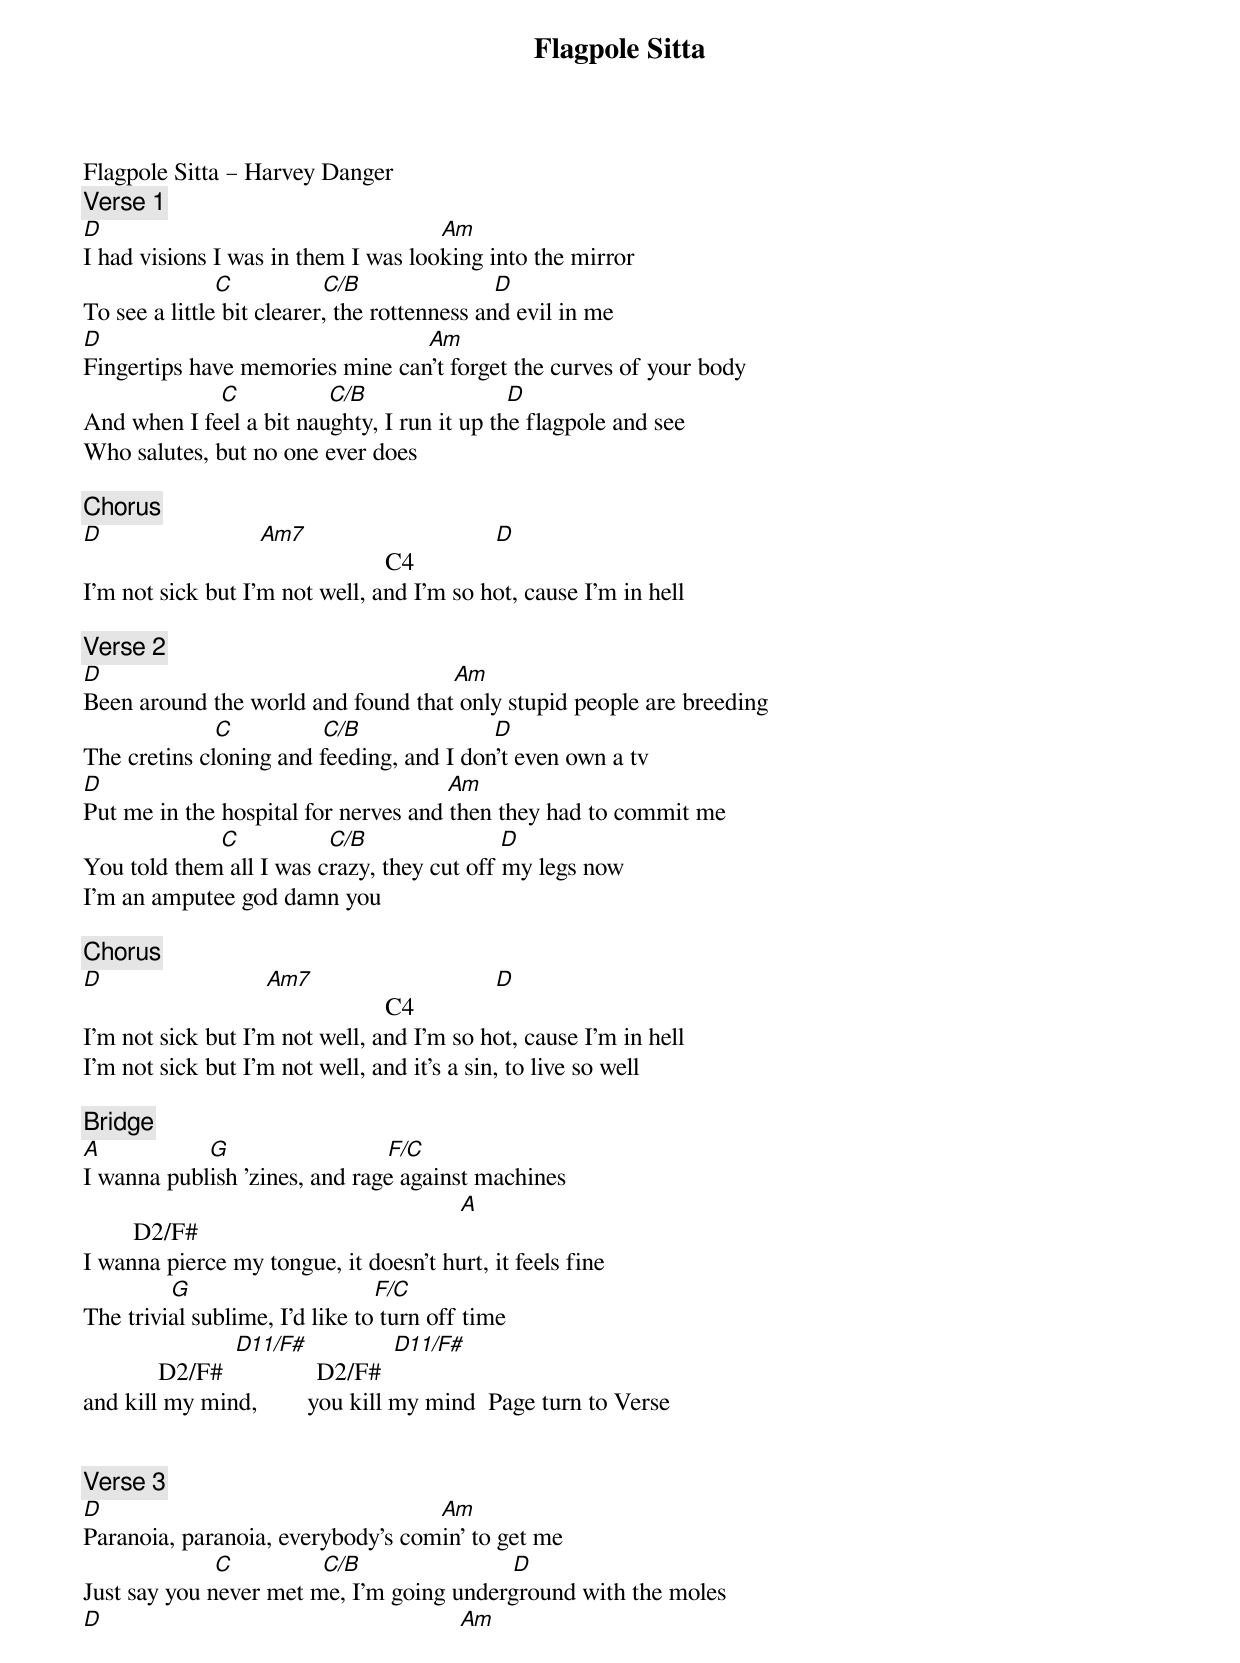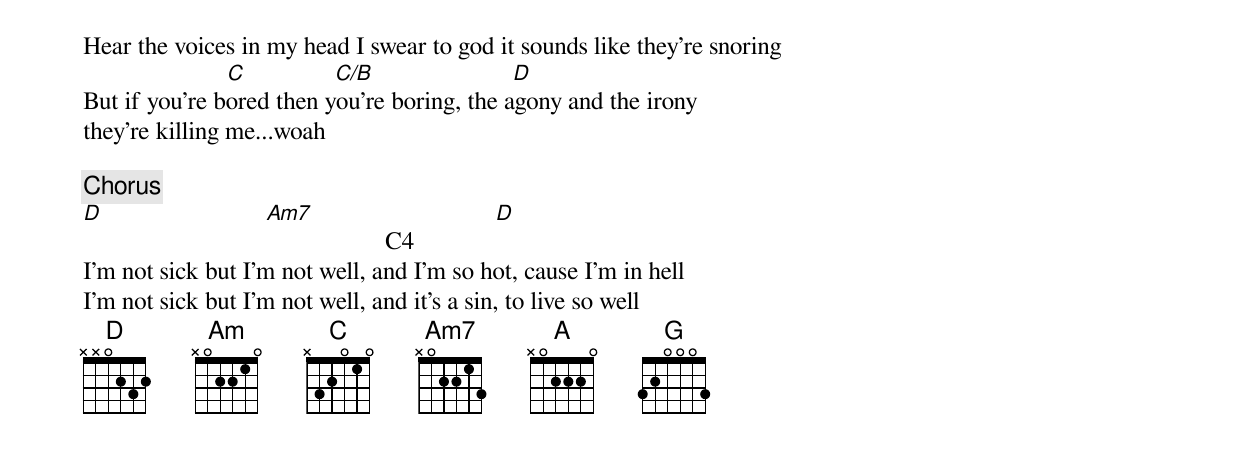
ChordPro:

{title: Flagpole Sitta}
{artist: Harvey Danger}
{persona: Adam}
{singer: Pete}
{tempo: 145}
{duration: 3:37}
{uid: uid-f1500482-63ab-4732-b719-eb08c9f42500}
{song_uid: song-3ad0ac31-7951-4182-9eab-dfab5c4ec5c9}



Flagpole Sitta – Harvey Danger
{comment: Verse 1}
[D]                                                  				[Am]
I had visions I was in them I was looking into the mirror
                   	 [C]           		 [C/B]                    	[D]
To see a little bit clearer, the rottenness and evil in me
[D]                                                  		[Am]
Fingertips have memories mine can't forget the curves of your body
                   	 	[C]           		 [C/B]                    		[D]
And when I feel a bit naughty, I run it up the flagpole and see
Who salutes, but no one ever does

{comment: Chorus}
[D]                        	[Am7]                  		C4           		[D]
I'm not sick but I'm not well, and I'm so hot, cause I'm in hell

{comment: Verse 2}
[D]                                                  						[Am]
Been around the world and found that only stupid people are breeding
                   	 [C]           		 [C/B]                    	[D]
The cretins cloning and feeding, and I don't even own a tv
[D]                                                  					[Am]
Put me in the hospital for nerves and then they had to commit me
                   	 	[C]           		 [C/B]                    	[D]
You told them all I was crazy, they cut off my legs now
I'm an amputee god damn you

{comment: Chorus}
[D]                        		[Am7]                  	C4           		[D]
I'm not sick but I'm not well, and I'm so hot, cause I'm in hell
I'm not sick but I'm not well, and it's a sin, to live so well

{comment: Bridge}
[A]                	[G]                      		 [F/C]
I wanna publish 'zines, and rage against machines
        D2/F#                                      			 [A]
I wanna pierce my tongue, it doesn't hurt, it feels fine
           		 [G]                             [F/C]
The trivial sublime, I'd like to turn off time
            D2/F#  [D11/F#]             D2/F#  [D11/F#]
and kill my mind,        you kill my mind		Page turn to Verse


{comment: Verse 3}
[D]                                                  				[Am]
Paranoia, paranoia, everybody's comin' to get me
                   	 [C]           		 [C/B]                    				[D]
Just say you never met me, I'm going underground with the moles
[D]                                                  							[Am]
Hear the voices in my head I swear to god it sounds like they're snoring
                   	 		[C]           		 [C/B]                    		[D]
But if you're bored then you're boring, the agony and the irony
they're killing me...woah

{comment: Chorus}
[D]                        		[Am7]                  	C4           		[D]
I'm not sick but I'm not well, and I'm so hot, cause I'm in hell
I'm not sick but I'm not well, and it's a sin, to live so well
